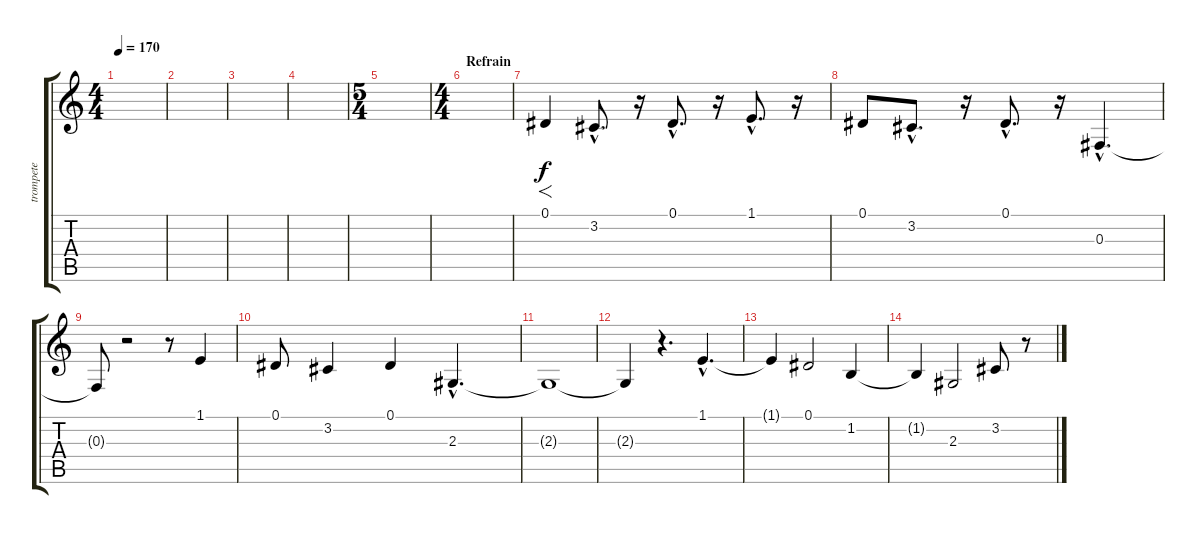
\track ("trompete" "trompete") {instrument trumpet}
\staff {score tabs}
\tuning (Eb4 Bb3 Gb3 Db3 Ab2 Eb2) {hide}
\ts (4 4)
\tempo 170
\clef g2
\ks c
|
|
|
|
\ts (5 4)
|
\ts (4 4)
\section ("" "Refrain")
|
0.1.4{f} 3.2{hac}.8{d} r.16 0.1{hac}.8{d} r.16 1.1{hac}.8{d} r.16 |
0.1.8 3.2{hac}.8{d} r.16 0.1{hac}.8{d} r.16 0.3{hac}.4{d} |
0.3{t}.8 r.2 r.8 1.1.4 |
0.1.8 3.2.4 0.1.4 2.3{hac}.4{d} |
2.3{t}.1 |
2.3{t}.4 r.4{d} 1.1{hac}.4{d} |
1.1{t}.4 0.1.2 1.2.4 |
1.2{t}.4 2.3.2 3.2.8 r.8
